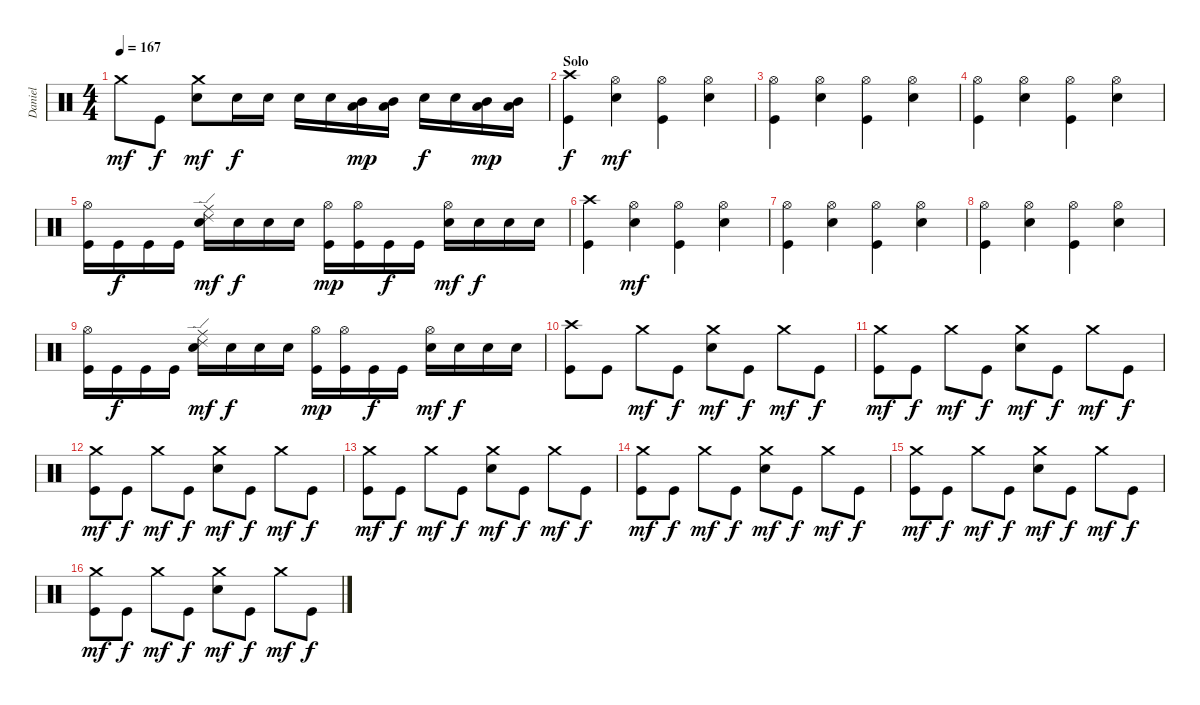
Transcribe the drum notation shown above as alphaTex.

\track ("Daniel" "Daniel") {instrument percussion}
\staff {score}
\articulation defaults
\ts (4 4)
\tempo 167
\clef neutral
\ks c "Crash medium (hit)".8{dy mf} "Kick (hit)".8{dy f}
("Crash medium (hit)" "Electric Snare (hit)").8{dy mf} "Electric Snare (hit)".16{dy f} "Electric Snare (hit)".16 "Electric Snare (hit)".16 "Electric Snare (hit)".16 ("Mid Tom (hit)" "Low Tom (hit)").16{dy mp} ("Mid Tom (hit)" "Low Tom (hit)").16 "Electric Snare (hit)".16{dy f} "Electric Snare (hit)".16 ("Mid Tom (hit)" "Low Tom (hit)").16{dy mp} ("Mid Tom (hit)" "Low Tom (hit)").16 |
\section ("" "Solo")
("Crash high (hit)" "Kick (hit)").4{dy f} ("Hi-Hat (open)" "Electric Snare (hit)").4{dy mf} ("Hi-Hat (open)" "Kick (hit)").4 ("Hi-Hat (open)" "Electric Snare (hit)").4 |
("Hi-Hat (open)" "Kick (hit)").4 ("Hi-Hat (open)" "Electric Snare (hit)").4 ("Hi-Hat (open)" "Kick (hit)").4 ("Hi-Hat (open)" "Electric Snare (hit)").4 |
("Hi-Hat (open)" "Kick (hit)").4 ("Hi-Hat (open)" "Electric Snare (hit)").4 ("Hi-Hat (open)" "Kick (hit)").4 ("Hi-Hat (open)" "Electric Snare (hit)").4 |
("Hi-Hat (open)" "Kick (hit)").16 "Kick (hit)".16{dy f} "Kick (hit)".16 "Kick (hit)".16 ("Ride (middle)" "Ride (edge) 2" "Electric Snare (hit)").16{dy mf} "Electric Snare (hit)".16{dy f} "Electric Snare (hit)".16 "Electric Snare (hit)".16 ("Hi-Hat (open)" "Kick (hit)").16{dy mp} ("Hi-Hat (open)" "Kick (hit)").16 "Kick (hit)".16{dy f} "Kick (hit)".16 ("Hi-Hat (open)" "Electric Snare (hit)").16{dy mf} "Electric Snare (hit)".16{dy f} "Electric Snare (hit)".16 "Electric Snare (hit)".16 |
("Crash high (hit)" "Kick (hit)").4 ("Hi-Hat (open)" "Electric Snare (hit)").4{dy mf} ("Hi-Hat (open)" "Kick (hit)").4 ("Hi-Hat (open)" "Electric Snare (hit)").4 |
("Hi-Hat (open)" "Kick (hit)").4 ("Hi-Hat (open)" "Electric Snare (hit)").4 ("Hi-Hat (open)" "Kick (hit)").4 ("Hi-Hat (open)" "Electric Snare (hit)").4 |
("Hi-Hat (open)" "Kick (hit)").4 ("Hi-Hat (open)" "Electric Snare (hit)").4 ("Hi-Hat (open)" "Kick (hit)").4 ("Hi-Hat (open)" "Electric Snare (hit)").4 |
("Hi-Hat (open)" "Kick (hit)").16 "Kick (hit)".16{dy f} "Kick (hit)".16 "Kick (hit)".16 ("Ride (middle)" "Ride (edge) 2" "Electric Snare (hit)").16{dy mf} "Electric Snare (hit)".16{dy f} "Electric Snare (hit)".16 "Electric Snare (hit)".16 ("Hi-Hat (open)" "Kick (hit)").16{dy mp} ("Hi-Hat (open)" "Kick (hit)").16 "Kick (hit)".16{dy f} "Kick (hit)".16 ("Hi-Hat (open)" "Electric Snare (hit)").16{dy mf} "Electric Snare (hit)".16{dy f} "Electric Snare (hit)".16 "Electric Snare (hit)".16 |
("Crash high (hit)" "Kick (hit)").8 "Kick (hit)".8 "Crash medium (hit)".8{dy mf} "Kick (hit)".8{dy f} ("Crash medium (hit)" "Electric Snare (hit)").8{dy mf} "Kick (hit)".8{dy f} "Crash medium (hit)".8{dy mf} "Kick (hit)".8{dy f} |
("Crash medium (hit)" "Kick (hit)").8{dy mf} "Kick (hit)".8{dy f} "Crash medium (hit)".8{dy mf} "Kick (hit)".8{dy f} ("Crash medium (hit)" "Electric Snare (hit)").8{dy mf} "Kick (hit)".8{dy f} "Crash medium (hit)".8{dy mf} "Kick (hit)".8{dy f} |
("Crash medium (hit)" "Kick (hit)").8{dy mf} "Kick (hit)".8{dy f} "Crash medium (hit)".8{dy mf} "Kick (hit)".8{dy f} ("Crash medium (hit)" "Electric Snare (hit)").8{dy mf} "Kick (hit)".8{dy f} "Crash medium (hit)".8{dy mf} "Kick (hit)".8{dy f} |
("Crash medium (hit)" "Kick (hit)").8{dy mf} "Kick (hit)".8{dy f} "Crash medium (hit)".8{dy mf} "Kick (hit)".8{dy f} ("Crash medium (hit)" "Electric Snare (hit)").8{dy mf} "Kick (hit)".8{dy f} "Crash medium (hit)".8{dy mf} "Kick (hit)".8{dy f} |
("Crash medium (hit)" "Kick (hit)").8{dy mf} "Kick (hit)".8{dy f} "Crash medium (hit)".8{dy mf} "Kick (hit)".8{dy f} ("Crash medium (hit)" "Electric Snare (hit)").8{dy mf} "Kick (hit)".8{dy f} "Crash medium (hit)".8{dy mf} "Kick (hit)".8{dy f} |
("Crash medium (hit)" "Kick (hit)").8{dy mf} "Kick (hit)".8{dy f} "Crash medium (hit)".8{dy mf} "Kick (hit)".8{dy f} ("Crash medium (hit)" "Electric Snare (hit)").8{dy mf} "Kick (hit)".8{dy f} "Crash medium (hit)".8{dy mf} "Kick (hit)".8{dy f} |
("Crash medium (hit)" "Kick (hit)").8{dy mf} "Kick (hit)".8{dy f} "Crash medium (hit)".8{dy mf} "Kick (hit)".8{dy f} ("Crash medium (hit)" "Electric Snare (hit)").8{dy mf} "Kick (hit)".8{dy f} "Crash medium (hit)".8{dy mf} "Kick (hit)".8{dy f}
